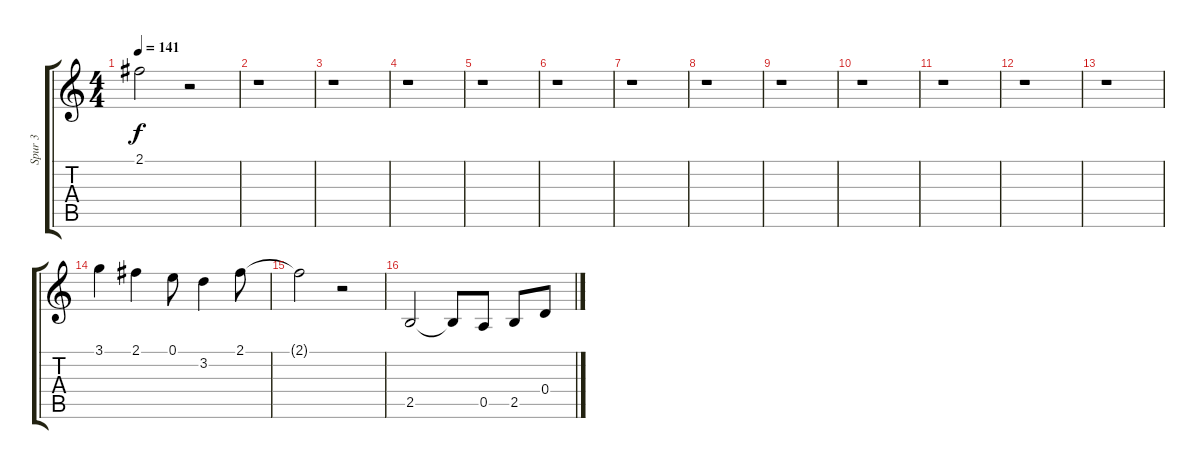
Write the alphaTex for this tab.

\track ("Spur 3" "Spur 3") {instrument electricguitarclean}
\staff {score tabs}
\tuning (E4 B3 G3 D3 A2 E2) {hide}
\ts (4 4)
\tempo 141
\clef g2
\ks c
2.1{t}.2{dy f} r.2 |
r.1 |
r.1 |
r.1 |
r.1 |
r.1 |
r.1 |
r.1 |
r.1 |
r.1 |
r.1 |
r.1 |
r.1 |
3.1.4 2.1.4 0.1.8 3.2.4 2.1.8 |
2.1{t}.2 r.2 |
2.5.2 2.5{t}.8 0.5.8 2.5.8 0.4.8
